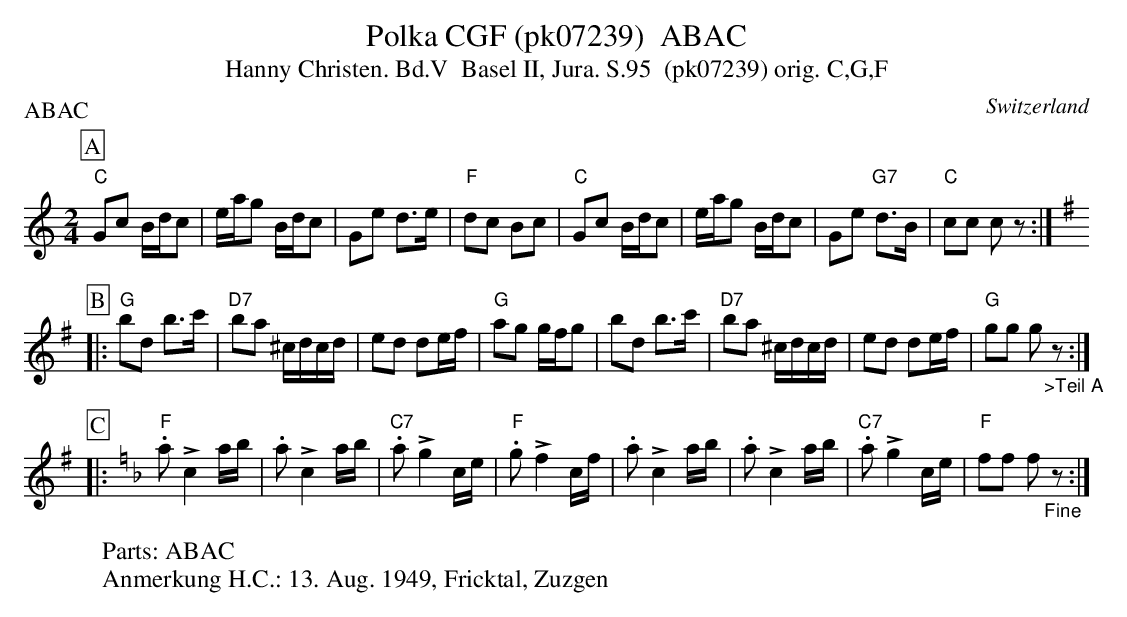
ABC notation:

X:1
T: Polka CGF (pk07239)  ABAC
T:Hanny Christen. Bd.V  Basel II, Jura. S.95  (pk07239) orig. C,G,F
P:ABAC
M:2/4
L:1/16
O:Switzerland
K:C major
[P:A] "C"G2c2 Bdc2 | eag2 Bdc2 | G2e2 d3e | "F"d2c2 B2c2 | "C"G2c2 Bdc2 | eag2 Bdc2 | G2e2 "G7"d3B | "C"c2c2 c2z2 :| [K:G]
[P:B] |: "G"b2d2 b3c' | "D7"b2a2 ^cdcd | e2d2 d2ef | "G"a2g2 gfg2 | b2d2 b3c' | "D7"b2a2 ^cdcd | e2d2 d2ef | "G"g2g2 g2"_>Teil A"z2 :|
[P:C] [K:F] |: "F".a2!>!c4ab | .a2!>!c4ab | "C7".a2!>!g4ce | "F".g2!>!f4cf | .a2!>!c4ab | .a2!>!c4ab | "C7".a2!>!g4ce | "F"f2f2 f2"_Fine"z2 :|
W:Parts: ABAC
W:Anmerkung H.C.: 13. Aug. 1949, Fricktal, Zuzgen
